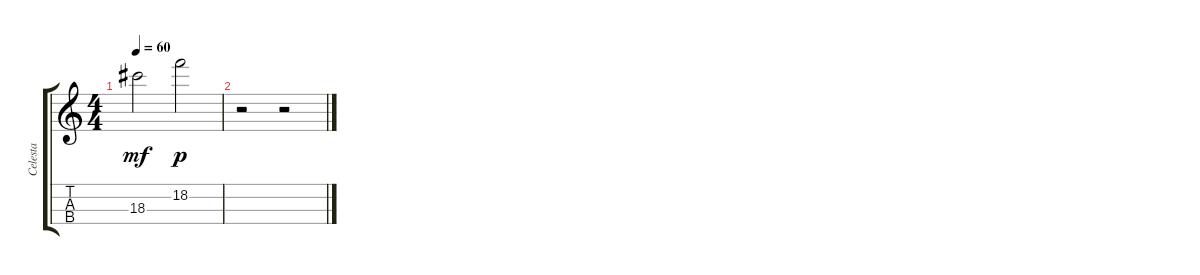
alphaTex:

\track ("Celesta" "Celesta") {instrument celesta}
\staff {score tabs}
\tuning (E5 B4 G4 D4) {hide}
\ts (4 4)
\tempo 60
\clef g2
\ks c
18.3.2{dy mf} 18.2.2{dy p} |
r.2 r.2
